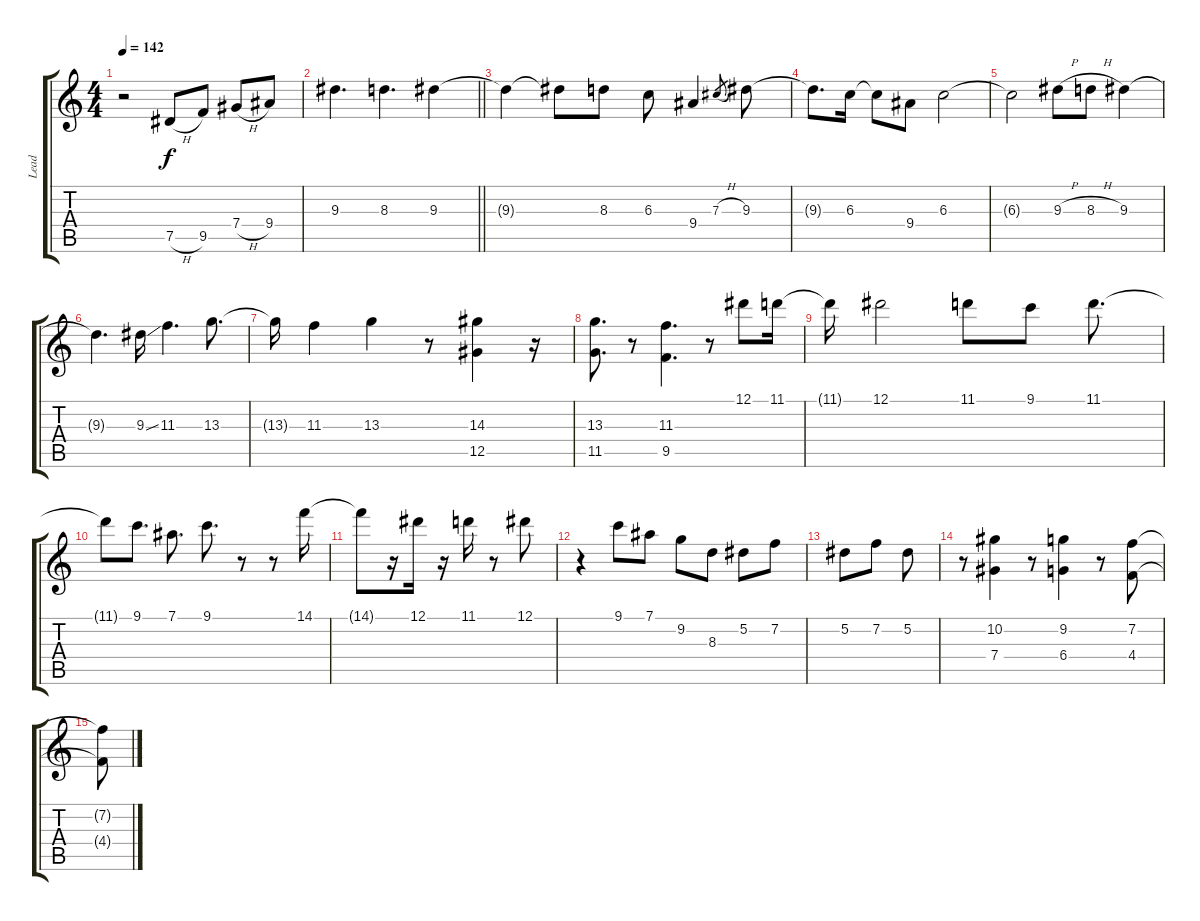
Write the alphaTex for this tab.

\track ("Lead" "Lead") {instrument acousticguitarsteel}
\staff {score tabs}
\tuning (Eb4 Bb3 Gb3 Db3 Ab2 Eb2) {hide}
\ts (4 4)
\tempo 142
\clef g2
\ks c
r.2{dy f} 7.5{h}.8 9.5.8 7.4{h}.8 9.4.8 |
\barLineRight lightlight
9.3.4{d} 8.3.4{d} 9.3.4 |
9.3{t}.4 9.3{t}.8 8.3.8 6.3.8 9.4.4 7.3{h}.8{gr} 9.3.8 |
9.3{t}.8{d} 6.3.16 6.3{t}.8 9.4.8 6.3.2 |
6.3{t}.2 9.3{h}.8 8.3{h}.8 9.3.4 |
9.3{t}.4{d} 9.3{ss}.16 11.3.4{d} 13.3.8{d} |
13.3{t}.16 11.3.4 13.3.4 r.8 (14.3 12.5).4 r.16 |
(13.3 11.5).8{d} r.8 (11.3 9.5).4{d} r.8 12.1.8 11.1.16 |
11.1{t}.16 12.1.2 11.1.8 9.1.8 11.1.8{d} |
11.1{t}.8 9.1.8{d} 7.1.8{d} 9.1.8{d} r.8 r.8 14.1.16 |
14.1{t}.8 r.16 12.1.16 r.16 11.1.16 r.8 12.1.8 |
r.4 9.1.8 7.1.8 9.2.8 8.3.8 5.2.8 7.2.8 |
5.2.8 7.2.8 5.2.8 |
r.8 (10.2 7.4).4 r.8 (9.2 6.4).4 r.8 (7.2 4.4).8 |
(7.2{t} 4.4{t}).8
